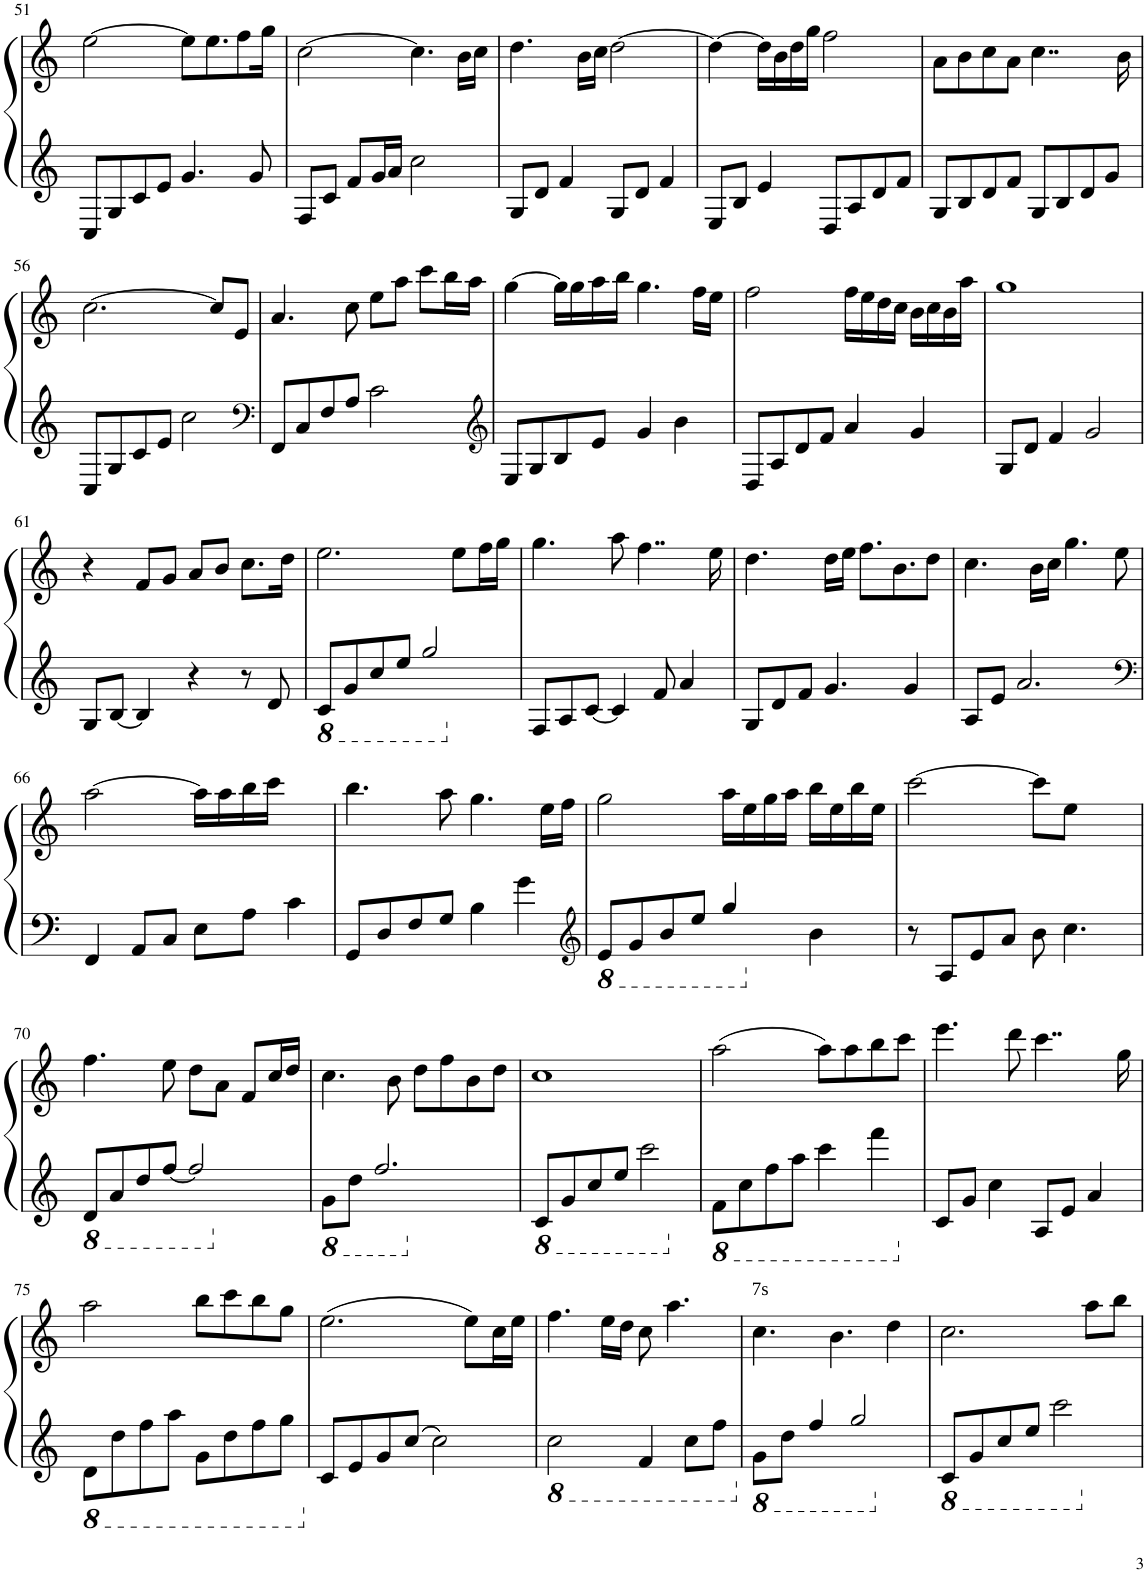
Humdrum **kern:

**kern	**kern
*part1	*part1
*staff2	*staff1
*I"Piano	*
*I'Pno	*
!!LO:PB:g=z
*clefG2	*clefG2
*k[]	*k[]
*M4/4	*M4/4
=51	=51
8C/L	[2ee\
8G/	.
8c/	.
8e/J	.
4.g/	8ee\L]
.	8.ee\
.	8ff\
8g/	.
.	16gg\Jk
=52	=52
8F/L	[2cc\
8c/J	.
8f/L	.
16g/L	.
16a/JJ	.
2cc\	4.cc\]
.	16b\LL
.	16cc\JJ
=53	=53
8G/L	4.dd\
8d/J	.
4f/	.
.	16b\LL
.	16cc\JJ
8G/L	[2dd\
8d/J	.
4f/	.
=54	=54
8E/L	4dd\_
8B/J	.
4e/	16dd\LL]
.	16b\
.	16dd\
.	16gg\JJ
8D/L	2ff\
8A/	.
8d/	.
8f/J	.
=55	=55
8G/L	8a\L
8B/	8b\
8d/	8cc\
8f/J	8a\J
8G/L	4..cc\
8B/	.
8d/	.
8g/J	.
.	16b\
!!LO:LB:g=z
=56	=56
8C/L	[2.cc\
8G/	.
8c/	.
8e/J	.
2cc\	.
.	8cc/L]
.	8e/J
=57	=57
*clefF4	*
8FF/L	4.a/
8C/	.
8F/	.
8A/J	8cc\
2c\	8ee\L
.	8aa\J
.	8ccc\L
.	16bb\L
.	16aa\JJ
=58	=58
*clefG2	*
8E/L	[4gg\
8G/	.
8B/	16gg\LL]
.	16gg\
8e/J	16aa\
.	16bb\JJ
4g/	4.gg\
4b\	.
.	16ff\LL
.	16ee\JJ
=59	=59
8D/L	2ff\
8A/	.
8d/	.
8f/J	.
4a/	16ff\LL
.	16ee\
.	16dd\
.	16cc\JJ
4g/	16b\LL
.	16cc\
.	16b\
.	16aa\JJ
=60	=60
8G/L	1gg
8d/J	.
4f/	.
2g/	.
!!LO:LB:g=z
=61	=61
8G/L	4r
[<8B/J	.
4B/]	8f/L
.	8g/J
4r	8a/L
.	8b/J
8r	8.cc\L
8d/	.
.	16dd\Jk
=62	=62
*8ba	*
8C/L	2.ee\
8G/	.
8c/	.
8e/J	.
2g/	.
.	8ee\L
.	16ff\L
.	16gg\JJ
=63	=63
*X8ba	*
8F/L	4.gg\
8A/	.
[<8c/J	.
4c/]	8aa\
.	4..ff\
8f/	.
4a/	.
.	16ee\
=64	=64
8G/L	4.dd\
8d/	.
8f/J	.
4.g/	16dd\LL
.	16ee\JJ
.	8.ff\L
.	8.b\
4g/	.
.	8dd\J
=65	=65
8A/L	4.cc\
8e/J	.
2.a/	.
.	16b\LL
.	16cc\JJ
.	4.gg\
.	8ee\
!!LO:LB:g=z
=66	=66
*clefF4	*
4FF/	[>2aa\
8AA/L	.
8C/J	.
8E\L	16aa\LL]
.	16aa\
8A\J	16bb\
.	16ccc\JJ
4c\	4ryy
=67	=67
8GG/L	4.bb\
8D/	.
8F/	.
8G/J	8aa\
4B\	4.gg\
4g\	.
.	16ee\LL
.	16ff\JJ
=68	=68
*clefG2	*
*8ba	*
8E/L	2gg\
8G/	.
8B/	.
8e/J	.
4g/	16aa\LL
.	16ee\
.	16gg\
.	16aa\JJ
*X8ba	*
4b\	16bb\LL
.	16ee\
.	16bb\
.	16ee\JJ
=69	=69
8r	[2ccc\
8A/L	.
8e/	.
8a/J	.
8b\	8ccc\L]
4.cc\	8ee\J
.	4ryy
!!LO:LB:g=z
=70	=70
*8ba	*
8D/L	4.ff\
8A/	.
8d/	.
[8f/J	8ee\
2f/]	8dd\L
.	8a\J
.	8f/L
.	16cc/L
.	16dd/JJ
=71	=71
*X8ba	*
*8ba	*
8G\L	4.cc\
8d\J	.
2.f/	.
.	8b\
.	8dd\L
.	8ff\
.	8b\
.	8dd\J
=72	=72
*X8ba	*
*8ba	*
8C/L	1cc
8G/	.
8c/	.
8e/J	.
2cc\	.
=73	=73
*X8ba	*
*8ba	*
8F\L	(2aa\
8c\	.
8f\	.
8a\J	.
4cc\	8aa\L)
.	8aa\
4ff\	8bb\
.	8ccc\J
=74	=74
*X8ba	*
8c/L	4.eee\
8g/J	.
4cc\	.
.	8ddd\
8A/L	4..ccc\
8e/J	.
4a/	.
.	16gg\
!!LO:LB:g=z
=75	=75
*8ba	*
8D\L	2aa\
8d\	.
8f\	.
8a\J	.
8G\L	8bb\L
8d\	8ccc\
8f\	8bb\
8g\J	8gg\J
=76	=76
*X8ba	*
8c/L	(2.ee\
8e/	.
8g/	.
8cc/J	.
2cc\	.
.	8ee\L)
.	16cc\L
.	16ee\JJ
=77	=77
*8ba	*
2c\	4.ff\
.	16ee\LL
.	16dd\JJ
4F/	8cc\
.	4.aa\
8c\L	.
8f\J	.
=78	=78
*X8ba	*
*8ba	*
!	!LO:TX:a:t=7s
8G\L	4.cc\
8d\J	.
4f/	.
.	4.b\
2g/	.
.	4dd\
=79	=79
*X8ba	*
*8ba	*
8C/L	2.cc\
8G/	.
8c/	.
8e/J	.
2cc\	.
.	8aa\L
.	8bb\J
*X8ba	*
=	=
*-	*-
